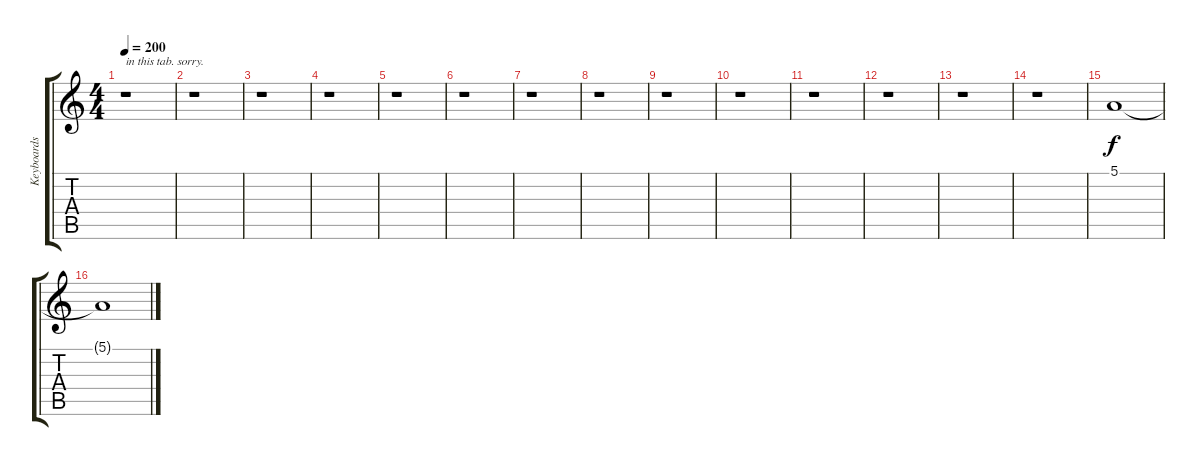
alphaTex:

\track ("Keyboards (James)" "Keyboards ") {instrument stringensemble1}
\staff {score tabs}
\tuning (E4 B3 G3 D3 A2 D2) {hide}
\ts (4 4)
\tempo 200
\clef g2
\ks c
r.1{txt "in this tab. sorry." dy f} |
r.1 |
r.1 |
r.1 |
r.1 |
r.1 |
r.1 |
r.1 |
r.1 |
r.1 |
r.1 |
r.1 |
r.1 |
r.1 |
5.1.1{instrument choiraahs} |
5.1{t}.1
